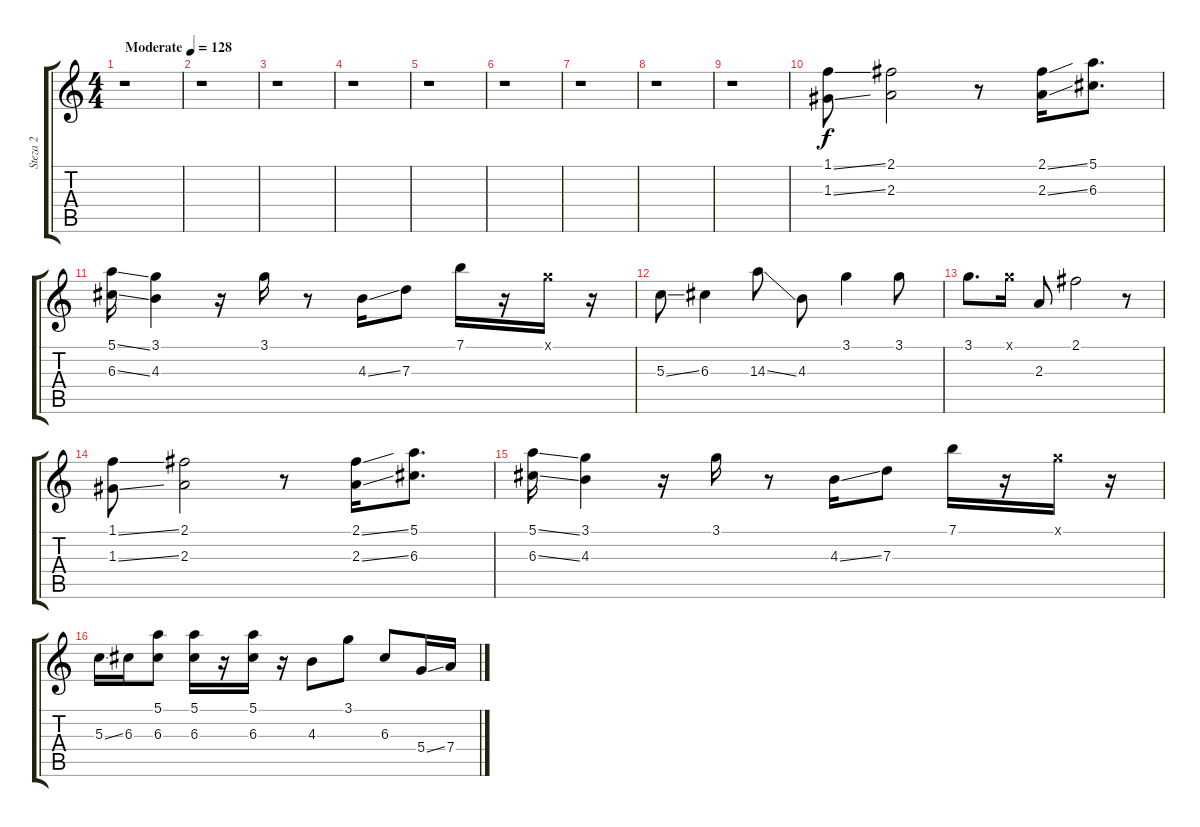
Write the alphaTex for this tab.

\track ("Steza 2" "Steza 2") {instrument acousticguitarsteel}
\staff {score tabs}
\tuning (E4 B3 G3 D3 A2 E2) {hide}
\ts (4 4)
\tempo (128 "Moderate")
\clef g2
\ks c
r.1{dy f instrument acousticguitarsteel} |
r.1 |
r.1 |
r.1 |
r.1 |
r.1 |
r.1 |
r.1 |
r.1 |
(1.1{ss} 1.3{ss}).8 (2.1 2.3).2 r.8 (2.1{ss} 2.3{ss}).16 (5.1 6.3).8{d} |
(5.1{ss} 6.3{ss}).16 (3.1 4.3).4 r.16 3.1.16 r.8 4.3{ss}.16 7.3.8 7.1.16 r.16 3.1{x}.16 r.16 |
5.3{ss}.8 6.3.4 14.3{ss}.8 4.3.8 3.1.4 3.1.8 |
3.1.8{d} 3.1{x}.16 2.3.8 2.1.2 r.8 |
(1.1{ss} 1.3{ss}).8 (2.1 2.3).2 r.8 (2.1{ss} 2.3{ss}).16 (5.1 6.3).8{d} |
(5.1{ss} 6.3{ss}).16 (3.1 4.3).4 r.16 3.1.16 r.8 4.3{ss}.16 7.3.8 7.1.16 r.16 3.1{x}.16 r.16 |
5.3{ss}.16 6.3.16 (5.1 6.3).8 (5.1 6.3).16 r.16 (5.1 6.3).16 r.16 4.3.8 3.1.8 6.3.8 5.4{ss}.16 7.4.16
